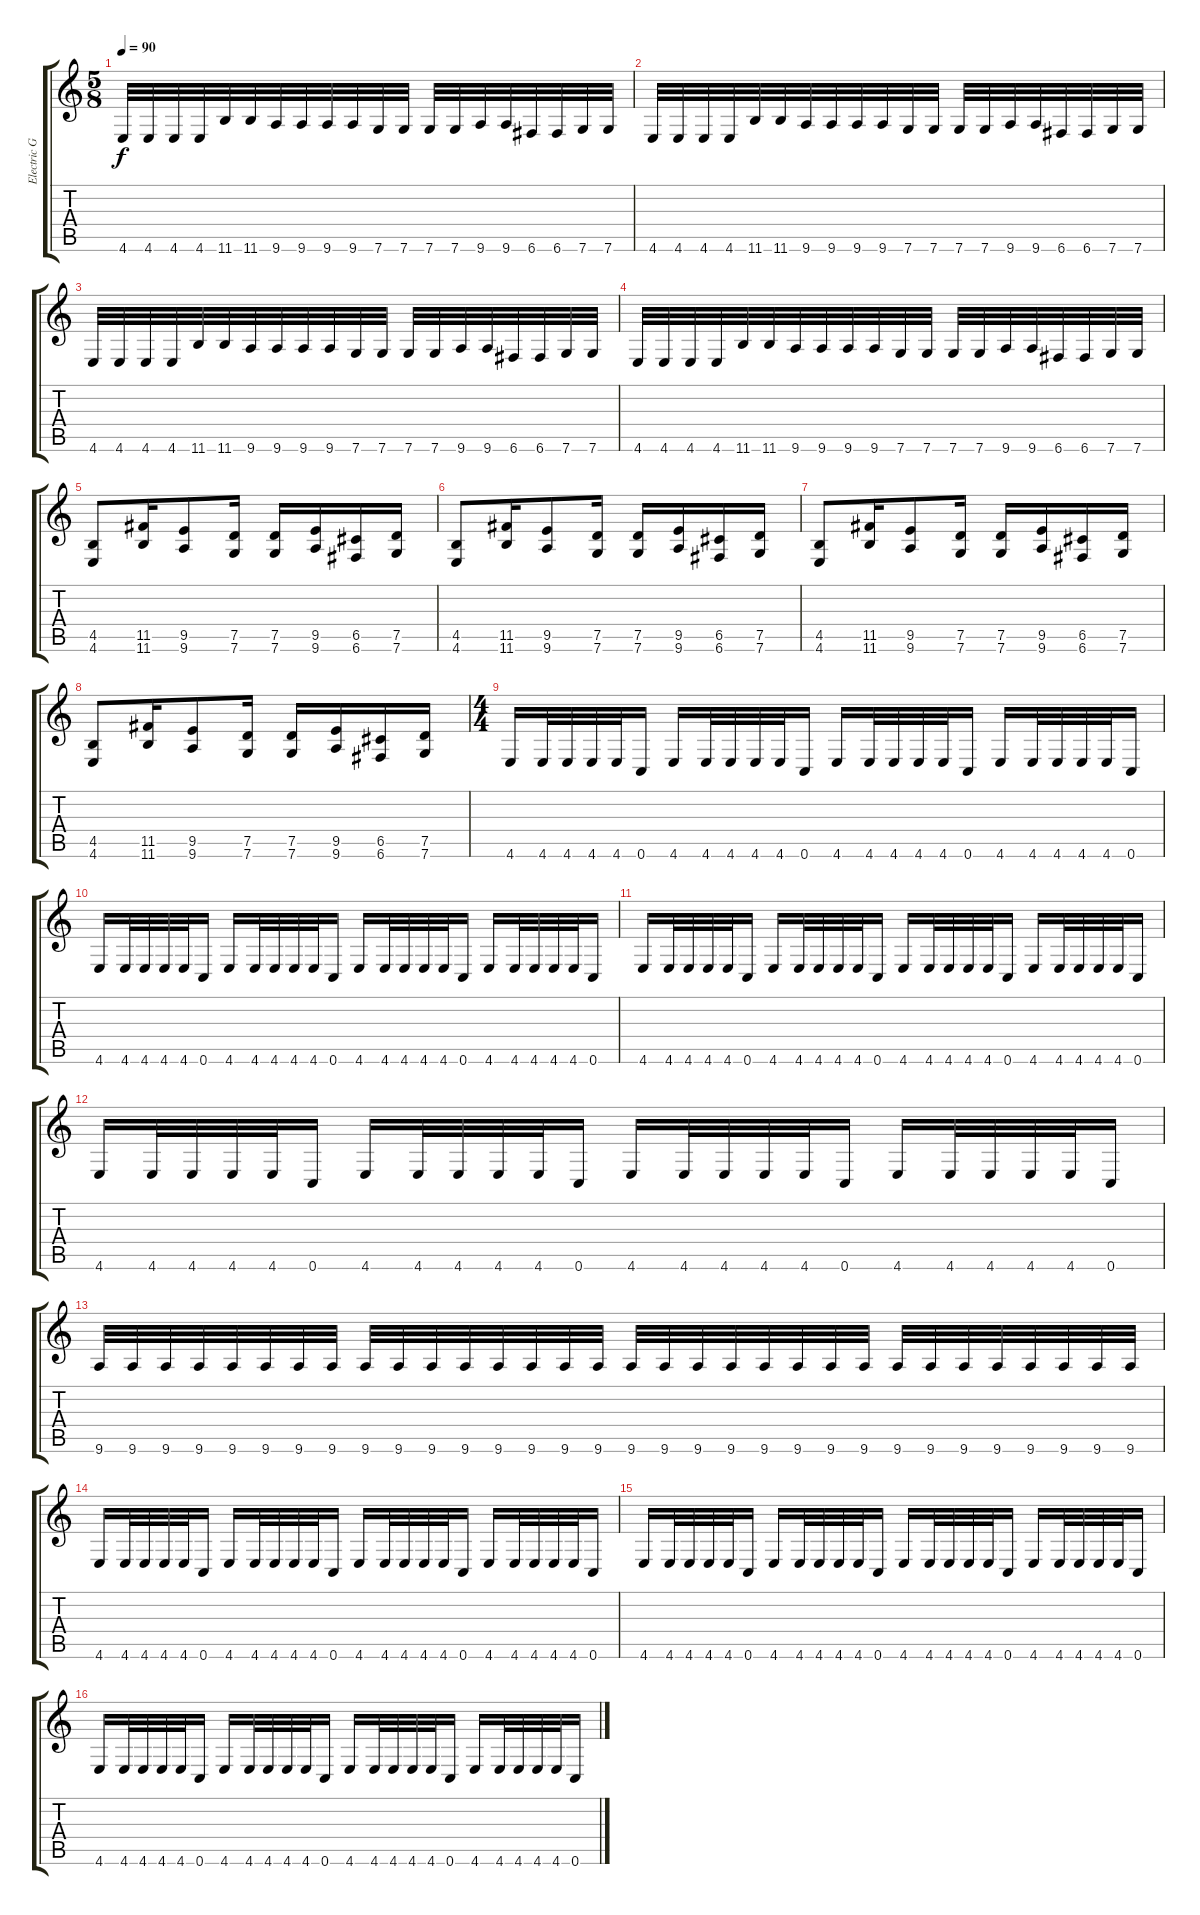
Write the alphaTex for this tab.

\track ("Electric Guitar" "Electric G") {instrument distortionguitar}
\staff {score tabs}
\tuning (D4 A3 F3 C3 G2 C2) {hide}
\ts (5 8)
\tempo 90
\clef g2
\ks c
4.6.32{dy f} 4.6.32 4.6.32 4.6.32 11.6.32 11.6.32 9.6.32 9.6.32 9.6.32 9.6.32 7.6.32 7.6.32 7.6.32 7.6.32 9.6.32 9.6.32 6.6.32 6.6.32 7.6.32 7.6.32 |
4.6.32 4.6.32 4.6.32 4.6.32 11.6.32 11.6.32 9.6.32 9.6.32 9.6.32 9.6.32 7.6.32 7.6.32 7.6.32 7.6.32 9.6.32 9.6.32 6.6.32 6.6.32 7.6.32 7.6.32 |
4.6.32 4.6.32 4.6.32 4.6.32 11.6.32 11.6.32 9.6.32 9.6.32 9.6.32 9.6.32 7.6.32 7.6.32 7.6.32 7.6.32 9.6.32 9.6.32 6.6.32 6.6.32 7.6.32 7.6.32 |
4.6.32 4.6.32 4.6.32 4.6.32 11.6.32 11.6.32 9.6.32 9.6.32 9.6.32 9.6.32 7.6.32 7.6.32 7.6.32 7.6.32 9.6.32 9.6.32 6.6.32 6.6.32 7.6.32 7.6.32 |
(4.5 4.6).8 (11.5 11.6).16 (9.5 9.6).8 (7.5 7.6).16 (7.5 7.6).16 (9.5 9.6).16 (6.5 6.6).16 (7.5 7.6).16 |
(4.5 4.6).8 (11.5 11.6).16 (9.5 9.6).8 (7.5 7.6).16 (7.5 7.6).16 (9.5 9.6).16 (6.5 6.6).16 (7.5 7.6).16 |
(4.5 4.6).8 (11.5 11.6).16 (9.5 9.6).8 (7.5 7.6).16 (7.5 7.6).16 (9.5 9.6).16 (6.5 6.6).16 (7.5 7.6).16 |
(4.5 4.6).8 (11.5 11.6).16 (9.5 9.6).8 (7.5 7.6).16 (7.5 7.6).16 (9.5 9.6).16 (6.5 6.6).16 (7.5 7.6).16 |
\ts (4 4)
4.6.16 4.6.32 4.6.32 4.6.32 4.6.32 0.6.16 4.6.16 4.6.32 4.6.32 4.6.32 4.6.32 0.6.16 4.6.16 4.6.32 4.6.32 4.6.32 4.6.32 0.6.16 4.6.16 4.6.32 4.6.32 4.6.32 4.6.32 0.6.16 |
4.6.16 4.6.32 4.6.32 4.6.32 4.6.32 0.6.16 4.6.16 4.6.32 4.6.32 4.6.32 4.6.32 0.6.16 4.6.16 4.6.32 4.6.32 4.6.32 4.6.32 0.6.16 4.6.16 4.6.32 4.6.32 4.6.32 4.6.32 0.6.16 |
4.6.16 4.6.32 4.6.32 4.6.32 4.6.32 0.6.16 4.6.16 4.6.32 4.6.32 4.6.32 4.6.32 0.6.16 4.6.16 4.6.32 4.6.32 4.6.32 4.6.32 0.6.16 4.6.16 4.6.32 4.6.32 4.6.32 4.6.32 0.6.16 |
4.6.16 4.6.32 4.6.32 4.6.32 4.6.32 0.6.16 4.6.16 4.6.32 4.6.32 4.6.32 4.6.32 0.6.16 4.6.16 4.6.32 4.6.32 4.6.32 4.6.32 0.6.16 4.6.16 4.6.32 4.6.32 4.6.32 4.6.32 0.6.16 |
9.6.32 9.6.32 9.6.32 9.6.32 9.6.32 9.6.32 9.6.32 9.6.32 9.6.32 9.6.32 9.6.32 9.6.32 9.6.32 9.6.32 9.6.32 9.6.32 9.6.32 9.6.32 9.6.32 9.6.32 9.6.32 9.6.32 9.6.32 9.6.32 9.6.32 9.6.32 9.6.32 9.6.32 9.6.32 9.6.32 9.6.32 9.6.32 |
4.6.16 4.6.32 4.6.32 4.6.32 4.6.32 0.6.16 4.6.16 4.6.32 4.6.32 4.6.32 4.6.32 0.6.16 4.6.16 4.6.32 4.6.32 4.6.32 4.6.32 0.6.16 4.6.16 4.6.32 4.6.32 4.6.32 4.6.32 0.6.16 |
4.6.16 4.6.32 4.6.32 4.6.32 4.6.32 0.6.16 4.6.16 4.6.32 4.6.32 4.6.32 4.6.32 0.6.16 4.6.16 4.6.32 4.6.32 4.6.32 4.6.32 0.6.16 4.6.16 4.6.32 4.6.32 4.6.32 4.6.32 0.6.16 |
4.6.16 4.6.32 4.6.32 4.6.32 4.6.32 0.6.16 4.6.16 4.6.32 4.6.32 4.6.32 4.6.32 0.6.16 4.6.16 4.6.32 4.6.32 4.6.32 4.6.32 0.6.16 4.6.16 4.6.32 4.6.32 4.6.32 4.6.32 0.6.16
